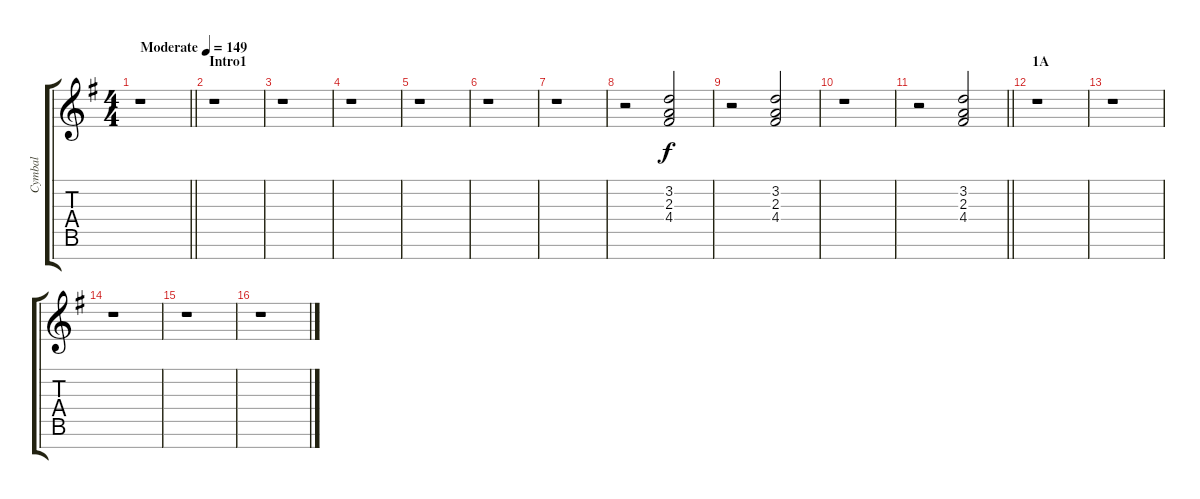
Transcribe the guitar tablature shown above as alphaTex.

\track ("Cymbal" "Cymbal") {instrument reversecymbal}
\staff {score tabs}
\tuning (E5 B4 G4 D4 A3 E3 B2) {hide}
\ts (4 4)
\tempo (149 "Moderate")
\clef g2
\barLineRight lightlight
\ks g
r.1{dy f instrument reversecymbal} |
\section ("" "Intro1")
r.1 |
r.1 |
r.1 |
r.1 |
r.1 |
r.1 |
r.2 (3.2 2.3 4.4).2 |
r.2 (3.2 2.3 4.4).2 |
r.1 |
\barLineRight lightlight
r.2 (3.2 2.3 4.4).2 |
\section ("" "1A")
r.1 |
r.1 |
r.1 |
r.1 |
r.1
